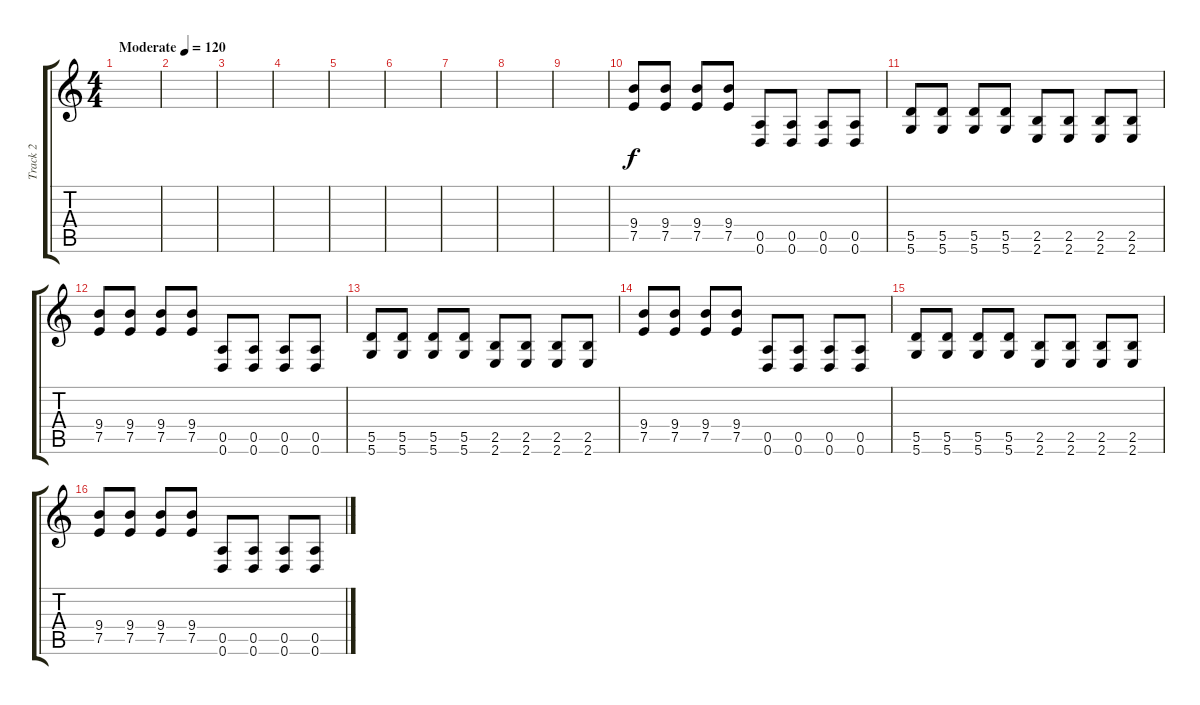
\track ("Track 2" "Track 2") {instrument overdrivenguitar}
\staff {score tabs}
\tuning (E4 B3 G3 D3 A2 D2) {hide}
\ts (4 4)
\tempo (120 "Moderate")
\clef g2
\ks c
|
|
|
|
|
|
|
|
|
(9.4 7.5).8 (9.4 7.5).8 (9.4 7.5).8 (9.4 7.5).8 (0.5 0.6).8 (0.5 0.6).8 (0.5 0.6).8 (0.5 0.6).8 |
(5.5 5.6).8 (5.5 5.6).8 (5.5 5.6).8 (5.5 5.6).8 (2.5 2.6).8 (2.5 2.6).8 (2.5 2.6).8 (2.5 2.6).8 |
(9.4 7.5).8 (9.4 7.5).8 (9.4 7.5).8 (9.4 7.5).8 (0.5 0.6).8 (0.5 0.6).8 (0.5 0.6).8 (0.5 0.6).8 |
(5.5 5.6).8 (5.5 5.6).8 (5.5 5.6).8 (5.5 5.6).8 (2.5 2.6).8 (2.5 2.6).8 (2.5 2.6).8 (2.5 2.6).8 |
(9.4 7.5).8 (9.4 7.5).8 (9.4 7.5).8 (9.4 7.5).8 (0.5 0.6).8 (0.5 0.6).8 (0.5 0.6).8 (0.5 0.6).8 |
(5.5 5.6).8 (5.5 5.6).8 (5.5 5.6).8 (5.5 5.6).8 (2.5 2.6).8 (2.5 2.6).8 (2.5 2.6).8 (2.5 2.6).8 |
(9.4 7.5).8 (9.4 7.5).8 (9.4 7.5).8 (9.4 7.5).8 (0.5 0.6).8 (0.5 0.6).8 (0.5 0.6).8 (0.5 0.6).8
